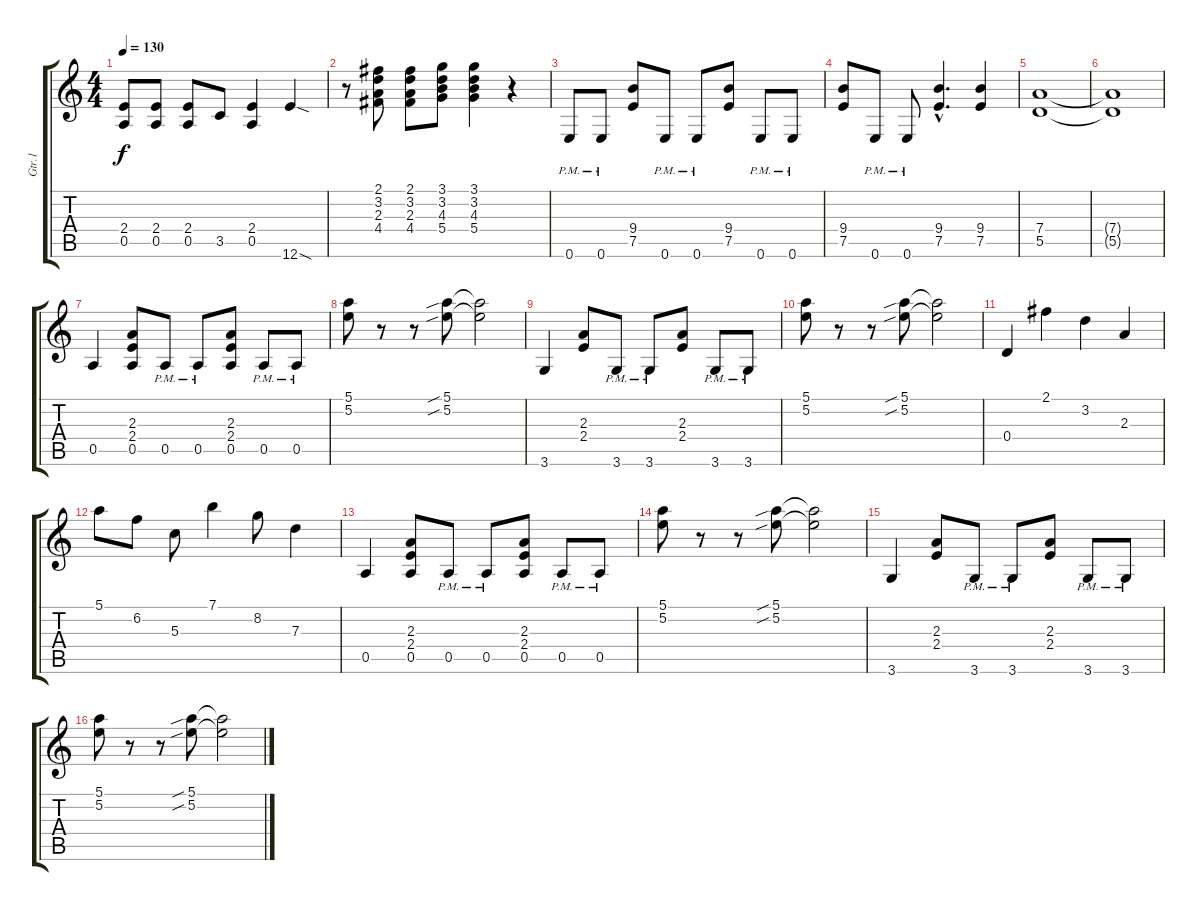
\track ("Gtr.1" "Gtr.1") {instrument distortionguitar}
\staff {score tabs}
\tuning (E4 B3 G3 D3 A2 E2) {hide}
\ts (4 4)
\tempo 130
\clef g2
\ks c
(2.4 0.5).8{dy f} (2.4 0.5).8 (2.4 0.5).8 3.5.8 (2.4 0.5).4 12.6{sod}.4 |
r.8 (2.1 3.2 2.3 4.4).8 (2.1 3.2 2.3 4.4).8 (3.1 3.2 4.3 5.4).8 (3.1 3.2 4.3 5.4).4 r.4 |
0.6{pm}.8 0.6{pm}.8 (9.4 7.5).8 0.6{pm}.8 0.6{pm}.8 (9.4 7.5).8 0.6{pm}.8 0.6{pm}.8 |
(9.4 7.5).8 0.6{pm}.8 0.6{pm}.8 (9.4{hac} 7.5{hac}).4{d} (9.4 7.5).4 |
(7.4 5.5).1 |
(7.4{t} 5.5{t}).1 |
0.5.4 (2.3 2.4 0.5).8 0.5{pm}.8 0.5{pm}.8 (2.3 2.4 0.5).8 0.5{pm}.8 0.5{pm}.8 |
(5.1 5.2).8 r.8 r.8 (5.1{sib} 5.2{sib}).8 (5.1{t} 5.2{t}).2 |
3.6.4 (2.3 2.4).8 3.6{pm}.8 3.6{pm}.8 (2.3 2.4).8 3.6{pm}.8 3.6{pm}.8 |
(5.1 5.2).8 r.8 r.8 (5.1{sib} 5.2{sib}).8 (5.1{t} 5.2{t}).2 |
0.4.4 2.1.4 3.2.4 2.3.4 |
5.1.8 6.2.8 5.3.8 7.1.4 8.2.8 7.3.4 |
0.5.4 (2.3 2.4 0.5).8 0.5{pm}.8 0.5{pm}.8 (2.3 2.4 0.5).8 0.5{pm}.8 0.5{pm}.8 |
(5.1 5.2).8 r.8 r.8 (5.1{sib} 5.2{sib}).8 (5.1{t} 5.2{t}).2 |
3.6.4 (2.3 2.4).8 3.6{pm}.8 3.6{pm}.8 (2.3 2.4).8 3.6{pm}.8 3.6{pm}.8 |
(5.1 5.2).8 r.8 r.8 (5.1{sib} 5.2{sib}).8 (5.1{t} 5.2{t}).2
